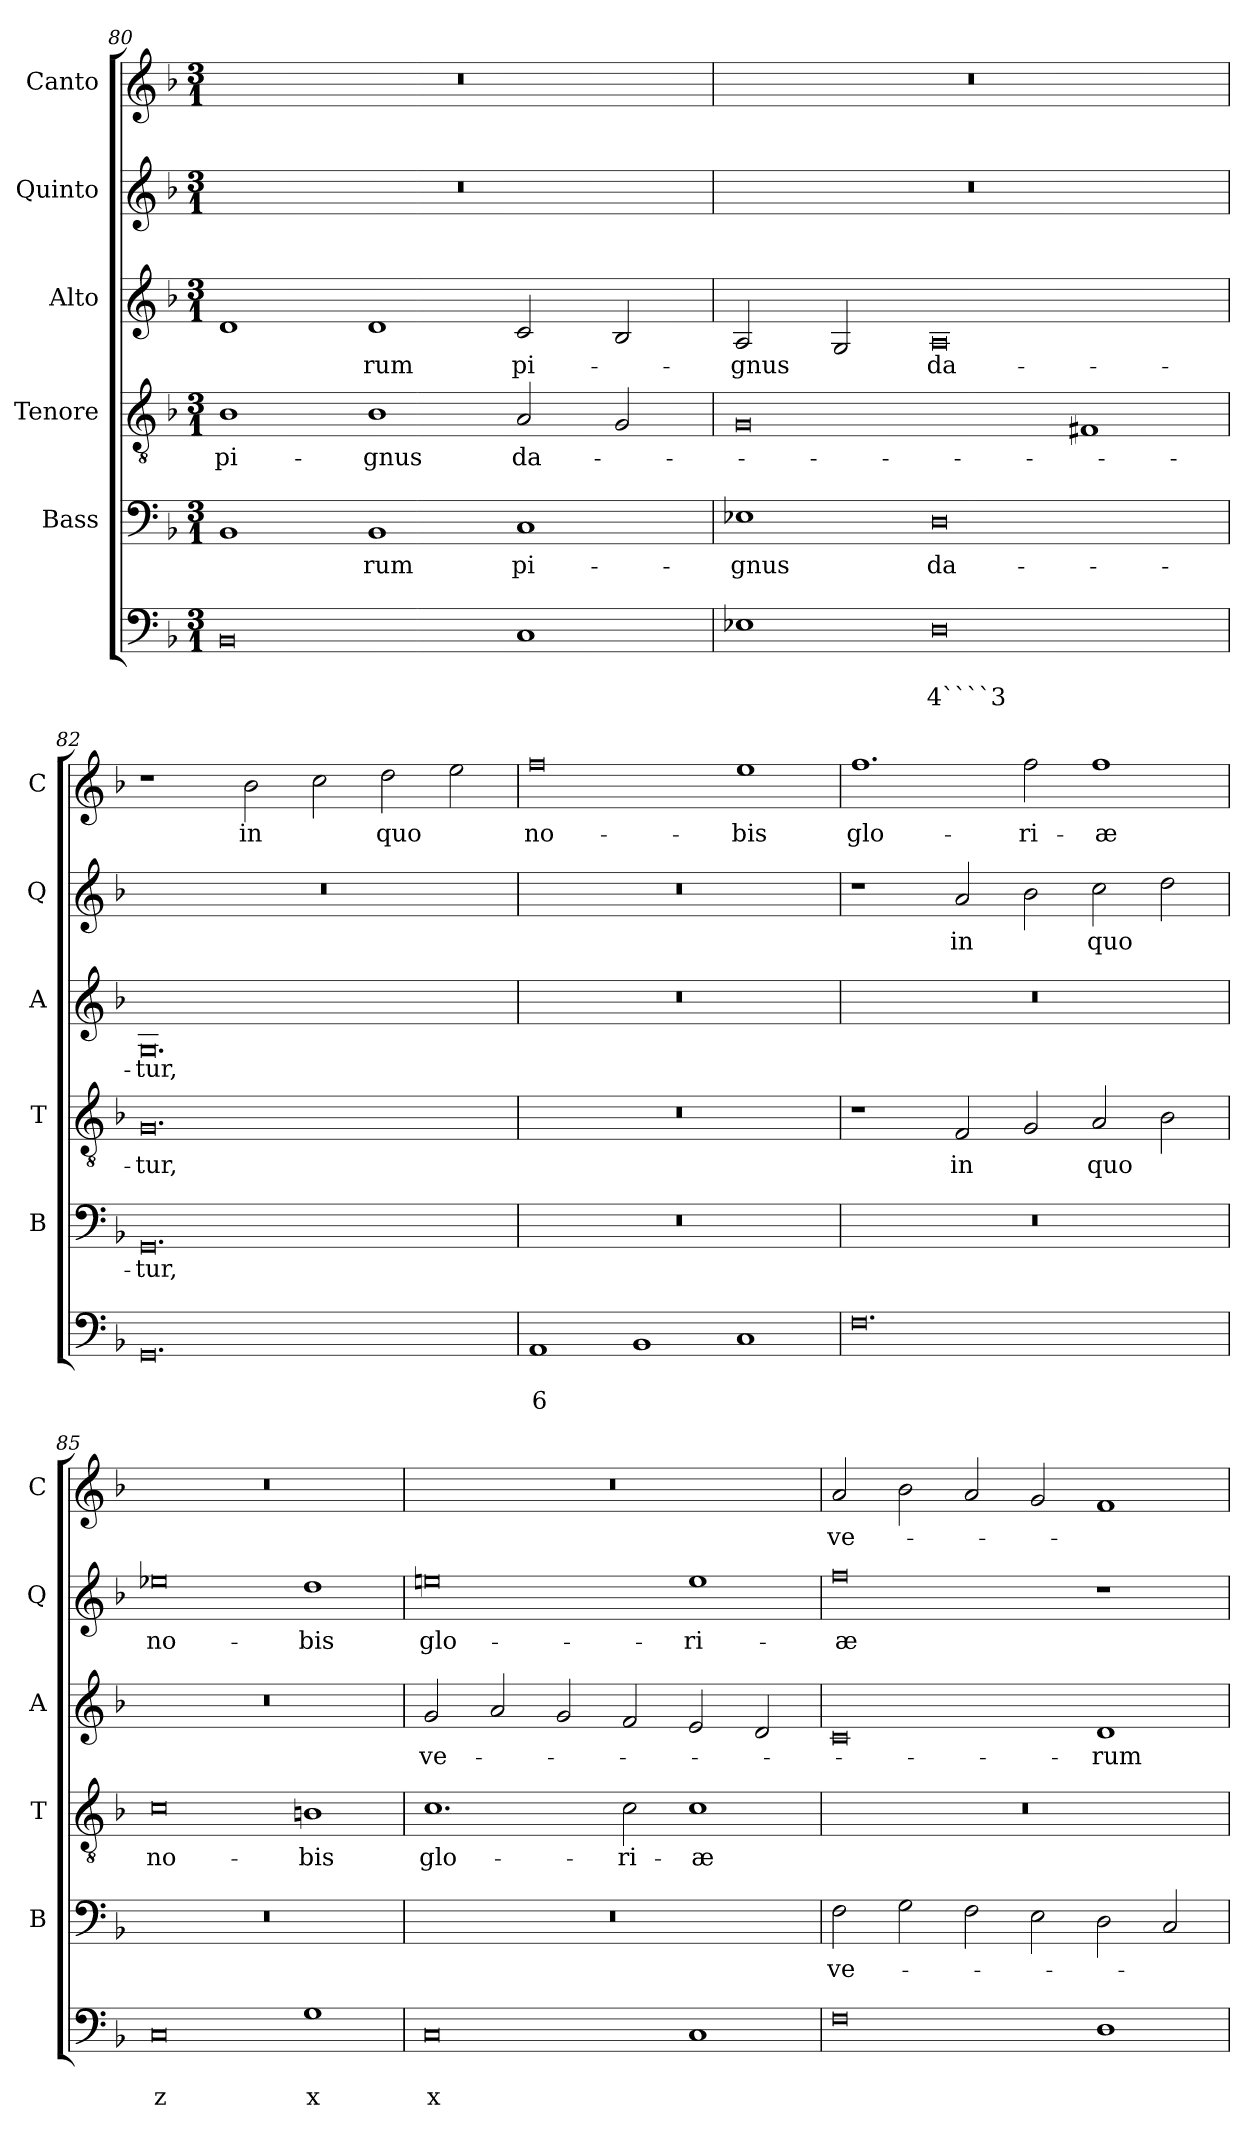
**kern	**text	**text	**kern	**text	**kern	**text	**kern	**text	**kern	**text	**kern	**text
*part6	*part6	*part6	*part5	*part5	*part4	*part4	*part3	*part3	*part2	*part2	*part1	*part1
*staff6	*staff6	*staff6	*staff5	*staff5	*staff4	*staff4	*staff3	*staff3	*staff2	*staff2	*staff1	*staff1
*	*	*	*I"Bass	*	*I"Tenore	*	*I"Alto	*	*I"Quinto	*	*I"Canto	*
*	*	*	*I'B	*	*I'T	*	*I'A	*	*I'Q	*	*I'C	*
*clefF4	*	*	*clefF4	*	*clefGv2	*	*clefG2	*	*clefG2	*	*clefG2	*
*k[b-]	*	*	*k[b-]	*	*k[b-]	*	*k[b-]	*	*k[b-]	*	*k[b-]	*
*F:	*	*	*F:	*	*F:	*	*F:	*	*F:	*	*F:	*
*M3/1	*	*	*M3/1	*	*M3/1	*	*M3/1	*	*M3/1	*	*M3/1	*
=80	=80	=80	=80	=80	=80	=80	=80	=80	=80	=80	=80	=80
!	!	!	!	!	!	!LO:LY:b	!	!	!	!	!	!
0BB-	.	.	1BB-	.	1B-	pi-	1d	.	0.r	.	0.r	.
!	!	!	!	!LO:LY:b	!	!LO:LY:b	!	!LO:LY:b	!	!	!	!
.	.	.	1BB-	-rum	1B-	-gnus	1d	-rum	.	.	.	.
!	!	!	!	!LO:LY:b	!	!LO:LY:b	!	!LO:LY:b	!	!	!	!
1C	.	.	1C	pi-	2A/	da-	2c/	pi-	.	.	.	.
.	.	.	.	.	2G/	.	2B-/	.	.	.	.	.
!!LO:LB:g=z
=81	=81	=81	=81	=81	=81	=81	=81	=81	=81	=81	=81	=81
!	!	!	!	!LO:LY:b	!	!	!	!LO:LY:b	!	!	!	!
1E-X	.	.	1E-X	-gnus	0G	.	2A/	-gnus	0.r	.	0.r	.
.	.	.	.	.	.	.	2G/	.	.	.	.	.
!	!	!LO:LY:b	!	!LO:LY:b	!	!	!	!LO:LY:b	!	!	!	!
0D	.	4````3	0D	da-	.	.	0A	da-	.	.	.	.
.	.	.	.	.	1F#X	.	.	.	.	.	.	.
=82	=82	=82	=82	=82	=82	=82	=82	=82	=82	=82	=82	=82
!	!	!	!	!LO:LY:b	!	!LO:LY:b	!	!LO:LY:b	!	!	!	!
0.GG	.	.	0.GG	-tur,	0.G	-tur,	0.G	-tur,	0.r	.	1r	.
!	!	!	!	!	!	!	!	!	!	!	!	!LO:LY:b
.	.	.	.	.	.	.	.	.	.	.	2b-\	in
.	.	.	.	.	.	.	.	.	.	.	2cc\	.
!	!	!	!	!	!	!	!	!	!	!	!	!LO:LY:b
.	.	.	.	.	.	.	.	.	.	.	2dd\	quo
.	.	.	.	.	.	.	.	.	.	.	2ee\	.
=83	=83	=83	=83	=83	=83	=83	=83	=83	=83	=83	=83	=83
!	!	!LO:LY:b	!	!	!	!	!	!	!	!	!	!LO:LY:b
1AA	.	6	0.r	.	0.r	.	0.r	.	0.r	.	0ff	no-
1BB-	.	.	.	.	.	.	.	.	.	.	.	.
!	!	!	!	!	!	!	!	!	!	!	!	!LO:LY:b
1C	.	.	.	.	.	.	.	.	.	.	1ee	-bis
=84	=84	=84	=84	=84	=84	=84	=84	=84	=84	=84	=84	=84
!	!	!	!	!	!	!	!	!	!	!	!	!LO:LY:b
0.F	.	.	0.r	.	1r	.	0.r	.	1r	.	1.ff	glo-
!	!	!	!	!	!	!LO:LY:b	!	!	!	!LO:LY:b	!	!
.	.	.	.	.	2F/	in	.	.	2a/	in	.	.
!	!	!	!	!	!	!	!	!	!	!	!	!LO:LY:b
.	.	.	.	.	2G/	.	.	.	2b-\	.	2ff\	-ri-
!	!	!	!	!	!	!LO:LY:b	!	!	!	!LO:LY:b	!	!LO:LY:b
.	.	.	.	.	2A/	quo	.	.	2cc\	quo	1ff	-æ
.	.	.	.	.	2B-\	.	.	.	2dd\	.	.	.
=85	=85	=85	=85	=85	=85	=85	=85	=85	=85	=85	=85	=85
!	!	!LO:LY:b	!	!	!	!LO:LY:b	!	!	!	!LO:LY:b	!	!
0C	.	z	0.r	.	0c	no-	0.r	.	0ee-X	no-	0.r	.
!	!	!LO:LY:b	!	!	!	!LO:LY:b	!	!	!	!LO:LY:b	!	!
1G	.	x	.	.	1Bn	-bis	.	.	1dd	-bis	.	.
=86	=86	=86	=86	=86	=86	=86	=86	=86	=86	=86	=86	=86
!	!	!LO:LY:b	!	!	!	!LO:LY:b	!	!LO:LY:b	!	!LO:LY:b	!	!
0C	.	x	0.r	.	1.c	glo-	2g/	ve-	0eeni	glo-	0.r	.
.	.	.	.	.	.	.	2a/	.	.	.	.	.
.	.	.	.	.	.	.	2g/	.	.	.	.	.
!	!	!	!	!	!	!LO:LY:b	!	!	!	!	!	!
.	.	.	.	.	2c\	-ri-	2f/	.	.	.	.	.
!	!	!	!	!	!	!LO:LY:b	!	!	!	!LO:LY:b	!	!
1C	.	.	.	.	1c	-æ	2e/	.	1ee	-ri-	.	.
.	.	.	.	.	.	.	2d/	.	.	.	.	.
=87	=87	=87	=87	=87	=87	=87	=87	=87	=87	=87	=87	=87
!	!	!	!	!LO:LY:b	!	!	!	!	!	!LO:LY:b	!	!LO:LY:b
0F	.	.	2F\	ve-	0.r	.	0c	.	0ff	-æ	2a/	ve-
.	.	.	2G\	.	.	.	.	.	.	.	2b-\	.
.	.	.	2F\	.	.	.	.	.	.	.	2a/	.
.	.	.	2E\	.	.	.	.	.	.	.	2g/	.
!	!	!	!	!	!	!	!	!LO:LY:b	!	!	!	!
1D	.	.	2D\	.	.	.	1d	-rum	1r	.	1f	.
.	.	.	2C/	.	.	.	.	.	.	.	.	.
=	=	=	=	=	=	=	=	=	=	=	=	=
*-	*-	*-	*-	*-	*-	*-	*-	*-	*-	*-	*-	*-
